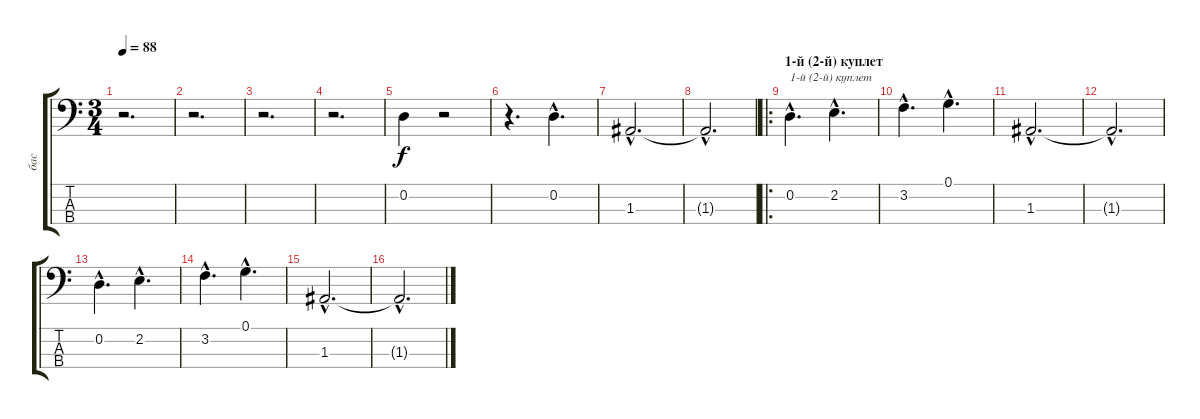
\track ("бас" "бас") {instrument electricbasspick}
\staff {score tabs}
\tuning (G2 D2 A1 E1) {hide}
\ts (3 4)
\tempo 88
\clef f4
\ks c
r.2{d dy f instrument electricbasspick} |
r.2{d} |
r.2{d} |
r.2{d} |
0.2.4 r.2 |
r.4{d} 0.2{hac}.4{d} |
1.3{hac}.2{d} |
1.3{hac t}.2{d} |
\ro
\section ("" "1-й (2-й) куплет")
0.2{hac}.4{d txt "1-й (2-й) куплет"} 2.2{hac}.4{d} |
3.2{hac}.4{d} 0.1{hac}.4{d} |
1.3{hac}.2{d} |
1.3{hac t}.2{d} |
0.2{hac}.4{d} 2.2{hac}.4{d} |
3.2{hac}.4{d} 0.1{hac}.4{d} |
1.3{hac}.2{d} |
1.3{hac t}.2{d}
